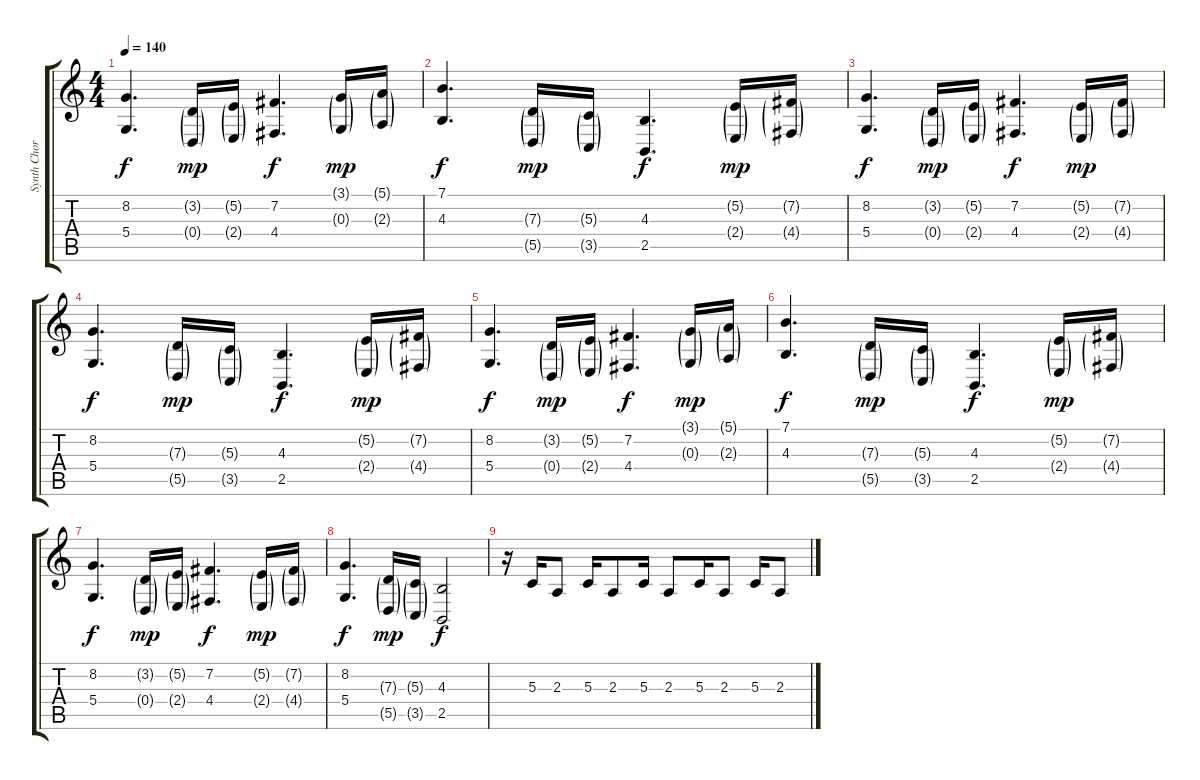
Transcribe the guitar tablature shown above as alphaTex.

\track ("Synth Chords 1" "Synth Chor") {instrument electricpiano1}
\staff {score tabs}
\tuning (E4 B3 G3 D3 A2 E2) {hide}
\ts (4 4)
\tempo 140
\clef g2
\ks c
(8.2 5.4).4{d dy f} (3.2{g} 0.4{g}).16{dy mp} (5.2{g} 2.4{g}).16 (7.2 4.4).4{d dy f} (3.1{g} 0.3{g}).16{dy mp} (5.1{g} 2.3{g}).16 |
(7.1 4.3).4{d dy f} (7.3{g} 5.5{g}).16{dy mp} (5.3{g} 3.5{g}).16 (4.3 2.5).4{d dy f} (5.2{g} 2.4{g}).16{dy mp} (7.2{g} 4.4{g}).16 |
(8.2 5.4).4{d dy f} (3.2{g} 0.4{g}).16{dy mp} (5.2{g} 2.4{g}).16 (7.2 4.4).4{d dy f} (5.2{g} 2.4{g}).16{dy mp} (7.2{g} 4.4{g}).16 |
(8.2 5.4).4{d dy f} (7.3{g} 5.5{g}).16{dy mp} (5.3{g} 3.5{g}).16 (4.3 2.5).4{d dy f} (5.2{g} 2.4{g}).16{dy mp} (7.2{g} 4.4{g}).16 |
(8.2 5.4).4{d dy f} (3.2{g} 0.4{g}).16{dy mp} (5.2{g} 2.4{g}).16 (7.2 4.4).4{d dy f} (3.1{g} 0.3{g}).16{dy mp} (5.1{g} 2.3{g}).16 |
(7.1 4.3).4{d dy f} (7.3{g} 5.5{g}).16{dy mp} (5.3{g} 3.5{g}).16 (4.3 2.5).4{d dy f} (5.2{g} 2.4{g}).16{dy mp} (7.2{g} 4.4{g}).16 |
(8.2 5.4).4{d dy f} (3.2{g} 0.4{g}).16{dy mp} (5.2{g} 2.4{g}).16 (7.2 4.4).4{d dy f} (5.2{g} 2.4{g}).16{dy mp} (7.2{g} 4.4{g}).16 |
(8.2 5.4).4{d dy f} (7.3{g} 5.5{g}).16{dy mp} (5.3{g} 3.5{g}).16 (4.3 2.5).2{dy f} |
r.16 5.3.16 2.3.8 5.3.16{volume 7 balance 5} 2.3.8 5.3.16{volume 5 balance 11} 2.3.8 5.3.16{volume 3 balance 3} 2.3.8 5.3.16{volume 1 balance 13} 2.3.8
